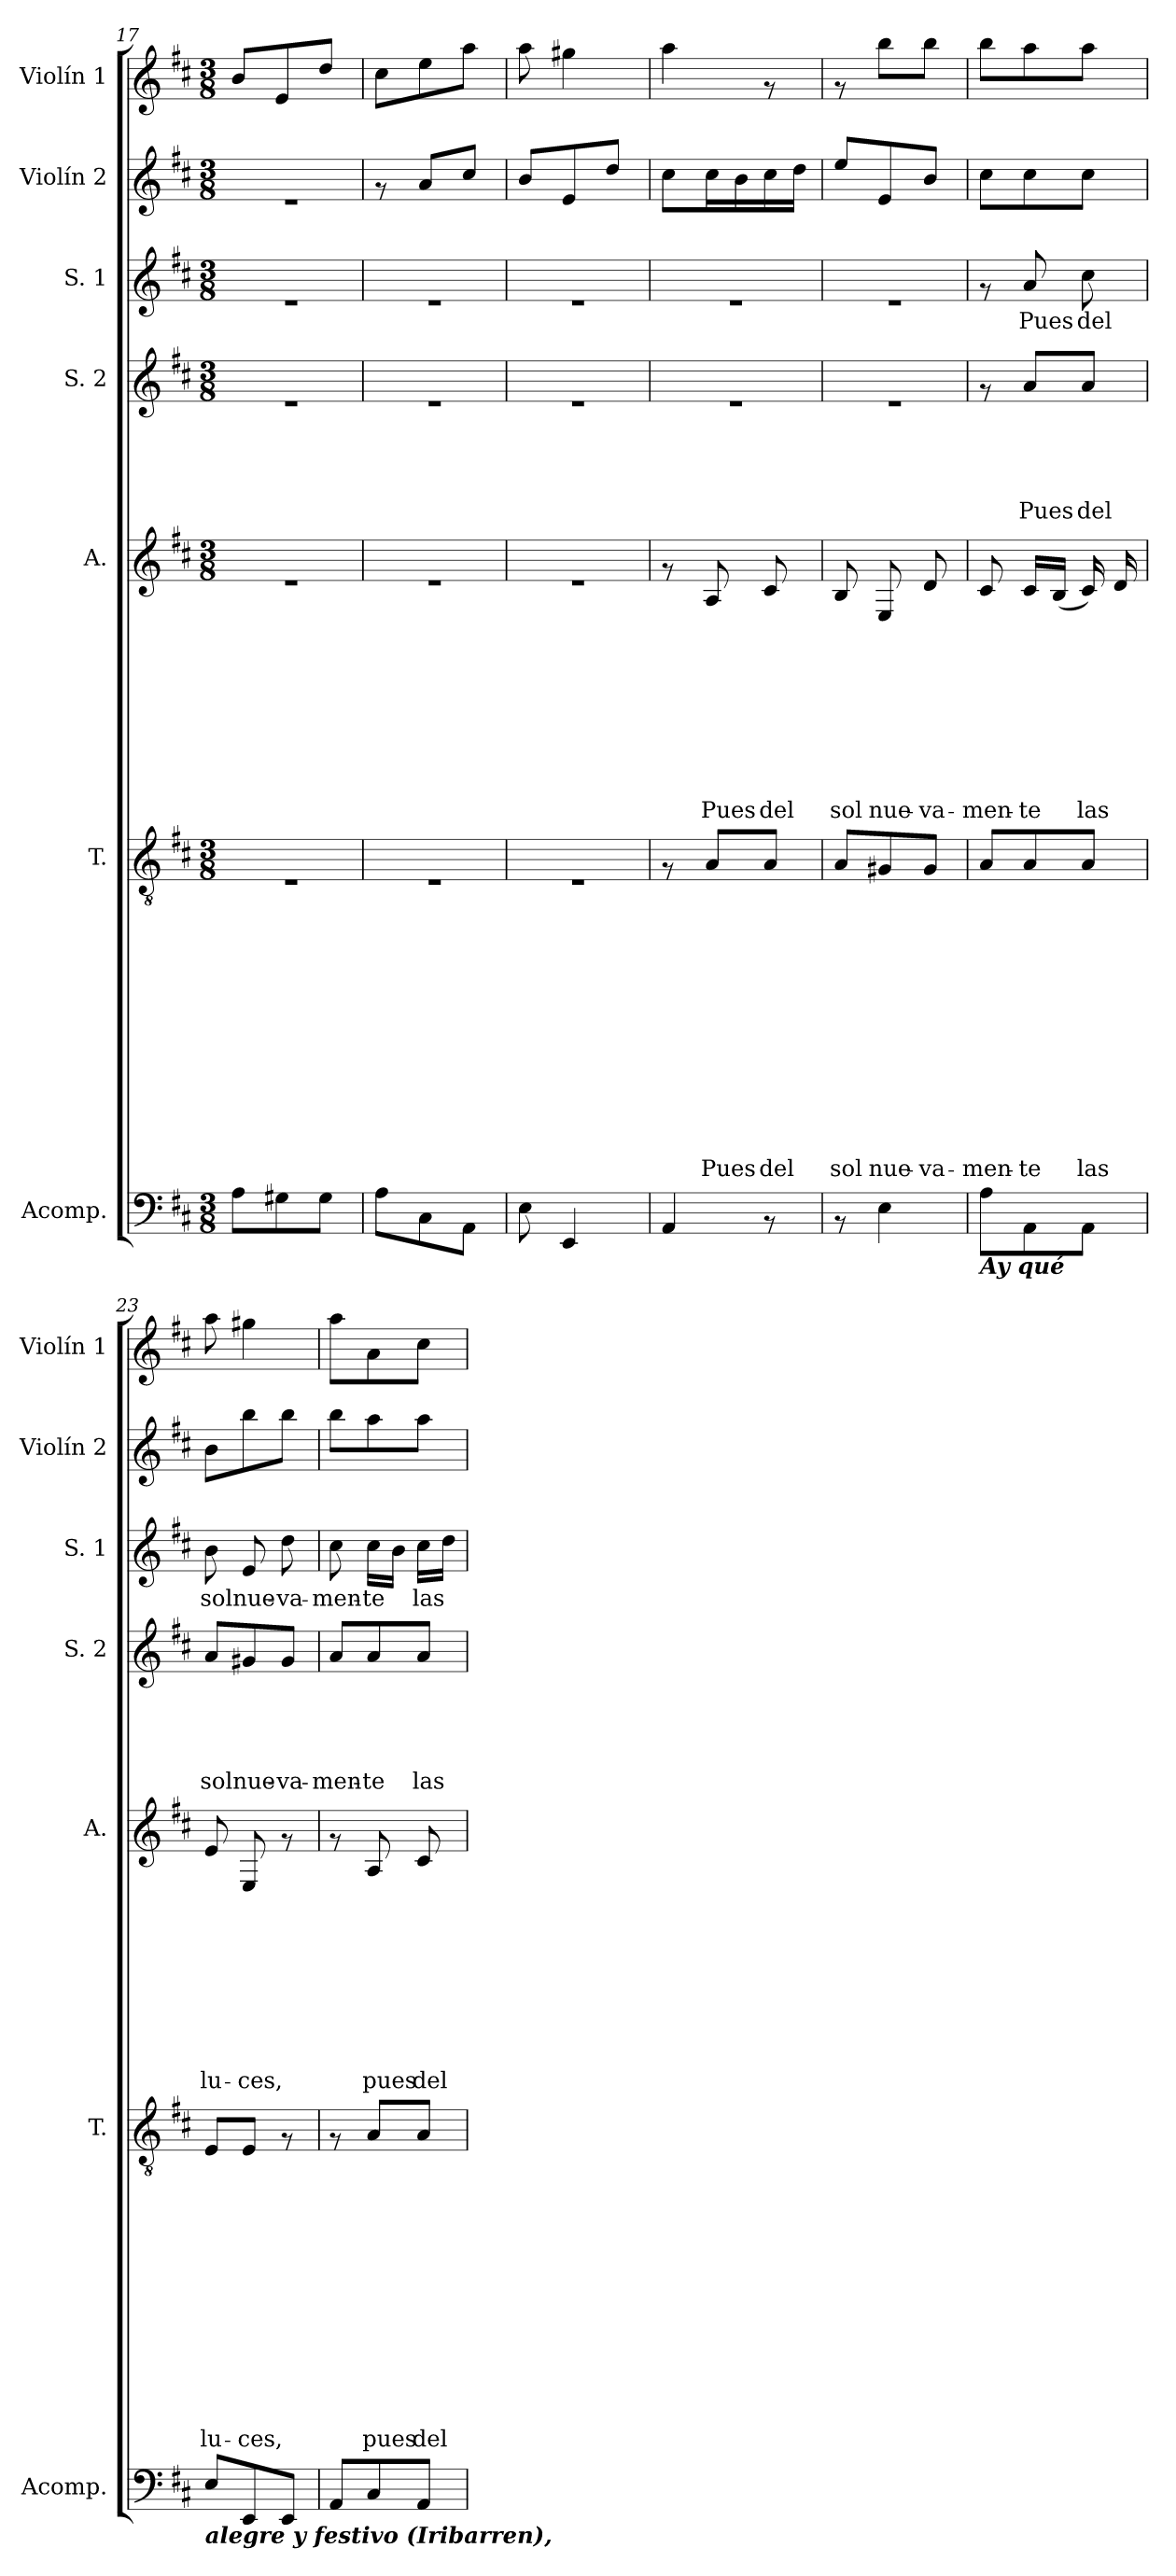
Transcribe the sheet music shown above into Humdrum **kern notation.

**kern	**kern	**text	**text	**text	**text	**text	**text	**text	**text	**text	**text	**text	**text	**text	**kern	**text	**text	**text	**text	**text	**text	**text	**text	**text	**kern	**text	**text	**text	**text	**text	**kern	**text	**kern	**kern
*part7	*part6	*part6	*part6	*part6	*part6	*part6	*part6	*part6	*part6	*part6	*part6	*part6	*part6	*part6	*part5	*part5	*part5	*part5	*part5	*part5	*part5	*part5	*part5	*part5	*part4	*part4	*part4	*part4	*part4	*part4	*part3	*part3	*part2	*part1
*staff7	*staff6	*staff6	*staff6	*staff6	*staff6	*staff6	*staff6	*staff6	*staff6	*staff6	*staff6	*staff6	*staff6	*staff6	*staff5	*staff5	*staff5	*staff5	*staff5	*staff5	*staff5	*staff5	*staff5	*staff5	*staff4	*staff4	*staff4	*staff4	*staff4	*staff4	*staff3	*staff3	*staff2	*staff1
*I"Acomp.	*I"T.	*	*	*	*	*	*	*	*	*	*	*	*	*	*I"A.	*	*	*	*	*	*	*	*	*	*I"S. 2	*	*	*	*	*	*I"S. 1	*	*I"Violín 2	*I"Violín 1
*I'Acomp.	*I'T.	*	*	*	*	*	*	*	*	*	*	*	*	*	*I'A.	*	*	*	*	*	*	*	*	*	*I'S. 2	*	*	*	*	*	*I'S. 1	*	*I'Violín 2	*I'Violín 1
*clefF4	*clefGv2	*	*	*	*	*	*	*	*	*	*	*	*	*	*clefG2	*	*	*	*	*	*	*	*	*	*clefG2	*	*	*	*	*	*clefG2	*	*clefG2	*clefG2
*k[f#c#]	*k[f#c#]	*	*	*	*	*	*	*	*	*	*	*	*	*	*k[f#c#]	*	*	*	*	*	*	*	*	*	*k[f#c#]	*	*	*	*	*	*k[f#c#]	*	*k[f#c#]	*k[f#c#]
*D:	*D:	*	*	*	*	*	*	*	*	*	*	*	*	*	*D:	*	*	*	*	*	*	*	*	*	*D:	*	*	*	*	*	*D:	*	*D:	*D:
*M3/8	*M3/8	*	*	*	*	*	*	*	*	*	*	*	*	*	*M3/8	*	*	*	*	*	*	*	*	*	*M3/8	*	*	*	*	*	*M3/8	*	*M3/8	*M3/8
=17	=17	=17	=17	=17	=17	=17	=17	=17	=17	=17	=17	=17	=17	=17	=17	=17	=17	=17	=17	=17	=17	=17	=17	=17	=17	=17	=17	=17	=17	=17	=17	=17	=17	=17
8A\L	4.rE	.	.	.	.	.	.	.	.	.	.	.	.	.	4.re	.	.	.	.	.	.	.	.	.	4.re	.	.	.	.	.	4.re	.	4.re	8b/L
8G#X\	.	.	.	.	.	.	.	.	.	.	.	.	.	.	.	.	.	.	.	.	.	.	.	.	.	.	.	.	.	.	.	.	.	8e/
8G#\J	.	.	.	.	.	.	.	.	.	.	.	.	.	.	.	.	.	.	.	.	.	.	.	.	.	.	.	.	.	.	.	.	.	8dd/J
=18	=18	=18	=18	=18	=18	=18	=18	=18	=18	=18	=18	=18	=18	=18	=18	=18	=18	=18	=18	=18	=18	=18	=18	=18	=18	=18	=18	=18	=18	=18	=18	=18	=18	=18
8A\L	4.rE	.	.	.	.	.	.	.	.	.	.	.	.	.	4.re	.	.	.	.	.	.	.	.	.	4.re	.	.	.	.	.	4.re	.	8rf	8cc#\L
8C#\	.	.	.	.	.	.	.	.	.	.	.	.	.	.	.	.	.	.	.	.	.	.	.	.	.	.	.	.	.	.	.	.	8a/L	8ee\
8AA\J	.	.	.	.	.	.	.	.	.	.	.	.	.	.	.	.	.	.	.	.	.	.	.	.	.	.	.	.	.	.	.	.	8cc#/J	8aa\J
!!LO:LB:g=z
=19	=19	=19	=19	=19	=19	=19	=19	=19	=19	=19	=19	=19	=19	=19	=19	=19	=19	=19	=19	=19	=19	=19	=19	=19	=19	=19	=19	=19	=19	=19	=19	=19	=19	=19
8E\	4.rE	.	.	.	.	.	.	.	.	.	.	.	.	.	4.re	.	.	.	.	.	.	.	.	.	4.re	.	.	.	.	.	4.re	.	8b/L	8aa\
4EE/	.	.	.	.	.	.	.	.	.	.	.	.	.	.	.	.	.	.	.	.	.	.	.	.	.	.	.	.	.	.	.	.	8e/	4gg#X\
.	.	.	.	.	.	.	.	.	.	.	.	.	.	.	.	.	.	.	.	.	.	.	.	.	.	.	.	.	.	.	.	.	8dd/J	.
=20	=20	=20	=20	=20	=20	=20	=20	=20	=20	=20	=20	=20	=20	=20	=20	=20	=20	=20	=20	=20	=20	=20	=20	=20	=20	=20	=20	=20	=20	=20	=20	=20	=20	=20
4AA/	8rF	.	.	.	.	.	.	.	.	.	.	.	.	.	8rf	.	.	.	.	.	.	.	.	.	4.re	.	.	.	.	.	4.re	.	8cc#\L	4aa\
!	!	!	!	!	!	!	!	!	!	!	!	!	!	!LO:LY:b	!	!	!	!	!	!	!	!	!	!LO:LY:b	!	!	!	!	!	!	!	!	!	!
.	8A/L	.	.	.	.	.	.	.	.	.	.	.	.	Pues	8A/	.	.	.	.	.	.	.	.	Pues	.	.	.	.	.	.	.	.	16cc#\L	.
.	.	.	.	.	.	.	.	.	.	.	.	.	.	.	.	.	.	.	.	.	.	.	.	.	.	.	.	.	.	.	.	.	16b\	.
!	!	!	!	!	!	!	!	!	!	!	!	!	!	!LO:LY:b	!	!	!	!	!	!	!	!	!	!LO:LY:b	!	!	!	!	!	!	!	!	!	!
8rAA	8A/J	.	.	.	.	.	.	.	.	.	.	.	.	del	8c#/	.	.	.	.	.	.	.	.	del	.	.	.	.	.	.	.	.	16cc#\	8rf
.	.	.	.	.	.	.	.	.	.	.	.	.	.	.	.	.	.	.	.	.	.	.	.	.	.	.	.	.	.	.	.	.	16dd\JJ	.
=21	=21	=21	=21	=21	=21	=21	=21	=21	=21	=21	=21	=21	=21	=21	=21	=21	=21	=21	=21	=21	=21	=21	=21	=21	=21	=21	=21	=21	=21	=21	=21	=21	=21	=21
!	!	!	!	!	!	!	!	!	!	!	!	!	!	!LO:LY:b	!	!	!	!	!	!	!	!	!	!LO:LY:b	!	!	!	!	!	!	!	!	!	!
8rAA	8A/L	.	.	.	.	.	.	.	.	.	.	.	.	sol	8B/	.	.	.	.	.	.	.	.	sol	4.re	.	.	.	.	.	4.re	.	8ee/L	8rf
!	!	!	!	!	!	!	!	!	!	!	!	!	!	!LO:LY:b	!	!	!	!	!	!	!	!	!	!LO:LY:b	!	!	!	!	!	!	!	!	!	!
4E\	8G#X/	.	.	.	.	.	.	.	.	.	.	.	.	nue-	8E/	.	.	.	.	.	.	.	.	nue-	.	.	.	.	.	.	.	.	8e/	8bb\L
!	!	!	!	!	!	!	!	!	!	!	!	!	!	!LO:LY:b	!	!	!	!	!	!	!	!	!	!LO:LY:b	!	!	!	!	!	!	!	!	!	!
.	8G#/J	.	.	.	.	.	.	.	.	.	.	.	.	-va-	8d/	.	.	.	.	.	.	.	.	-va-	.	.	.	.	.	.	.	.	8b/J	8bb\J
=22	=22	=22	=22	=22	=22	=22	=22	=22	=22	=22	=22	=22	=22	=22	=22	=22	=22	=22	=22	=22	=22	=22	=22	=22	=22	=22	=22	=22	=22	=22	=22	=22	=22	=22
!LO:TX:b:Bi:t=Ay qué	!	!	!	!	!	!	!	!	!	!	!	!	!	!	!	!	!	!	!	!	!	!	!	!	!	!	!	!	!	!	!	!	!	!
!	!	!	!	!	!	!	!	!	!	!	!	!	!	!LO:LY:b	!	!	!	!	!	!	!	!	!	!LO:LY:b	!	!	!	!	!	!	!	!	!	!
8A\L	8A/L	.	.	.	.	.	.	.	.	.	.	.	.	-men-	8c#/	.	.	.	.	.	.	.	.	-men-	8rf	.	.	.	.	.	8rf	.	8cc#\L	8bb\L
!	!	!	!	!	!	!	!	!	!	!	!	!	!	!LO:LY:b	!	!	!	!	!	!	!	!	!	!LO:LY:b	!	!	!	!	!	!LO:LY:b	!	!LO:LY:b	!	!
8AA\	8A/	.	.	.	.	.	.	.	.	.	.	.	.	-te	16c#/LL	.	.	.	.	.	.	.	.	-te	8a/L	.	.	.	.	Pues	8a/	Pues	8cc#\	8aa\
.	.	.	.	.	.	.	.	.	.	.	.	.	.	.	(>16B/JJ	.	.	.	.	.	.	.	.	.	.	.	.	.	.	.	.	.	.	.
!	!	!	!	!	!	!	!	!	!	!	!	!	!	!LO:LY:b	!	!	!	!	!	!	!	!	!	!LO:LY:b	!	!	!	!	!	!LO:LY:b	!	!LO:LY:b	!	!
8AA\J	8A/J	.	.	.	.	.	.	.	.	.	.	.	.	las	16c#/)	.	.	.	.	.	.	.	.	las	8a/J	.	.	.	.	del	8cc#\	del	8cc#\J	8aa\J
.	.	.	.	.	.	.	.	.	.	.	.	.	.	.	16d/	.	.	.	.	.	.	.	.	.	.	.	.	.	.	.	.	.	.	.
=23	=23	=23	=23	=23	=23	=23	=23	=23	=23	=23	=23	=23	=23	=23	=23	=23	=23	=23	=23	=23	=23	=23	=23	=23	=23	=23	=23	=23	=23	=23	=23	=23	=23	=23
!LO:TX:b:Bi:t=alegre y festivo (Iribarren),	!	!	!	!	!	!	!	!	!	!	!	!	!	!	!	!	!	!	!	!	!	!	!	!	!	!	!	!	!	!	!	!	!	!
!	!	!	!	!	!	!	!	!	!	!	!	!	!	!LO:LY:b	!	!	!	!	!	!	!	!	!	!LO:LY:b	!	!	!	!	!	!LO:LY:b	!	!LO:LY:b	!	!
8E/L	8E/L	.	.	.	.	.	.	.	.	.	.	.	.	lu-	8e/	.	.	.	.	.	.	.	.	lu-	8a/L	.	.	.	.	sol	8b\	sol	8b\L	8aa\
!	!	!	!	!	!	!	!	!	!	!	!	!	!	!LO:LY:b	!	!	!	!	!	!	!	!	!	!LO:LY:b	!	!	!	!	!	!LO:LY:b	!	!LO:LY:b	!	!
8EE/	8E/J	.	.	.	.	.	.	.	.	.	.	.	.	-ces,	8E/	.	.	.	.	.	.	.	.	-ces,	8g#X/	.	.	.	.	nue-	8e/	nue-	8bb\	4gg#X\
!	!	!	!	!	!	!	!	!	!	!	!	!	!	!	!	!	!	!	!	!	!	!	!	!	!	!	!	!	!	!LO:LY:b	!	!LO:LY:b	!	!
8EE/J	8rF	.	.	.	.	.	.	.	.	.	.	.	.	.	8rf	.	.	.	.	.	.	.	.	.	8g#/J	.	.	.	.	-va-	8dd\	-va-	8bb\J	.
=24	=24	=24	=24	=24	=24	=24	=24	=24	=24	=24	=24	=24	=24	=24	=24	=24	=24	=24	=24	=24	=24	=24	=24	=24	=24	=24	=24	=24	=24	=24	=24	=24	=24	=24
!	!	!	!	!	!	!	!	!	!	!	!	!	!	!	!	!	!	!	!	!	!	!	!	!	!	!	!	!	!	!LO:LY:b	!	!LO:LY:b	!	!
8AA/L	8rF	.	.	.	.	.	.	.	.	.	.	.	.	.	8rf	.	.	.	.	.	.	.	.	.	8a/L	.	.	.	.	-men-	8cc#\	-men-	8bb\L	8aa\L
!	!	!	!	!	!	!	!	!	!	!	!	!	!	!LO:LY:b	!	!	!	!	!	!	!	!	!	!LO:LY:b	!	!	!	!	!	!LO:LY:b	!	!LO:LY:b	!	!
8C#/	8A/L	.	.	.	.	.	.	.	.	.	.	.	.	pues	8A/	.	.	.	.	.	.	.	.	pues	8a/	.	.	.	.	-te	16cc#\LL	-te	8aa\	8a\
.	.	.	.	.	.	.	.	.	.	.	.	.	.	.	.	.	.	.	.	.	.	.	.	.	.	.	.	.	.	.	16b\JJ	.	.	.
!	!	!	!	!	!	!	!	!	!	!	!	!	!	!LO:LY:b	!	!	!	!	!	!	!	!	!	!LO:LY:b	!	!	!	!	!	!LO:LY:b	!	!LO:LY:b	!	!
8AA/J	8A/J	.	.	.	.	.	.	.	.	.	.	.	.	del	8c#/	.	.	.	.	.	.	.	.	del	8a/J	.	.	.	.	las	16cc#\LL	las	8aa\J	8cc#\J
.	.	.	.	.	.	.	.	.	.	.	.	.	.	.	.	.	.	.	.	.	.	.	.	.	.	.	.	.	.	.	16dd\JJ	.	.	.
=	=	=	=	=	=	=	=	=	=	=	=	=	=	=	=	=	=	=	=	=	=	=	=	=	=	=	=	=	=	=	=	=	=	=
*-	*-	*-	*-	*-	*-	*-	*-	*-	*-	*-	*-	*-	*-	*-	*-	*-	*-	*-	*-	*-	*-	*-	*-	*-	*-	*-	*-	*-	*-	*-	*-	*-	*-	*-
